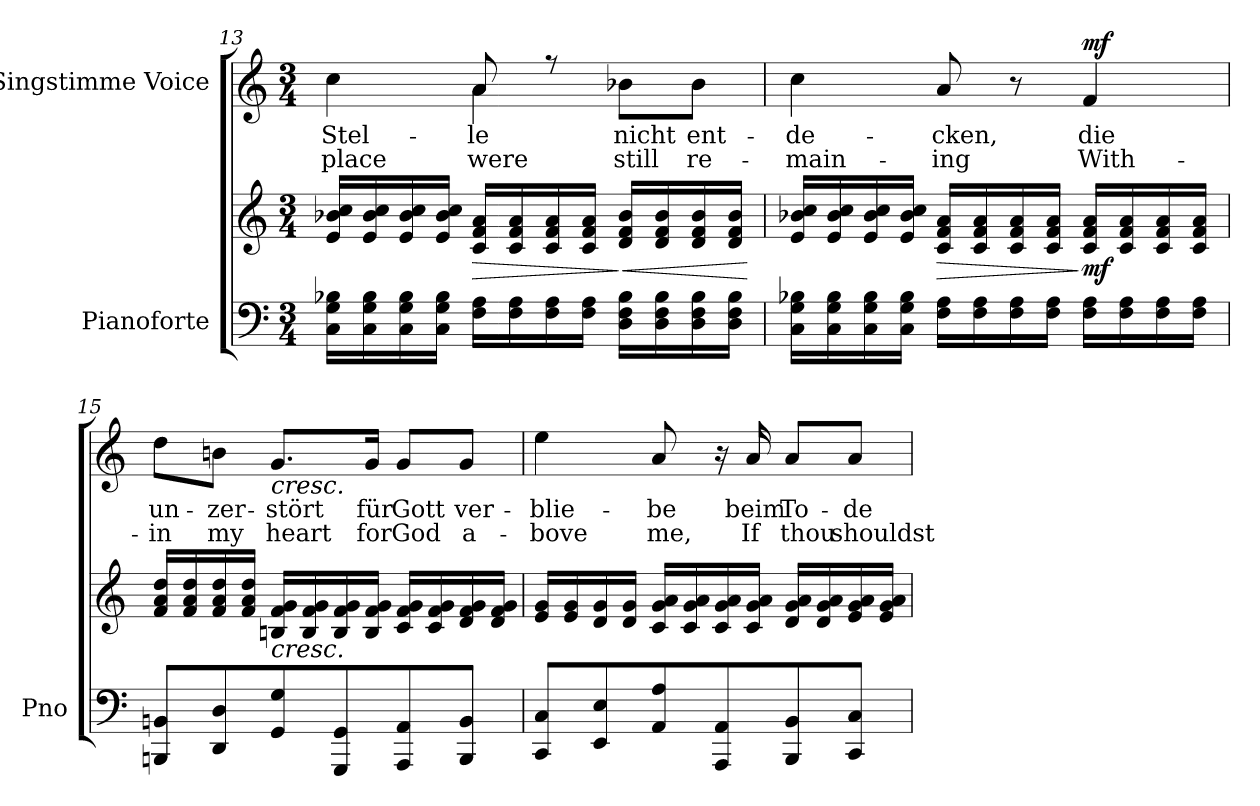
**kern	**kern	**dynam	**kern	**text	**text	**dynam
*part2	*part2	*part2	*part1	*part1	*part1	*part1
*staff3	*staff2	*staff2/3	*staff1	*staff1	*staff1	*staff1
*I"Pianoforte	*	*	*I"Singstimme Voice	*	*	*
*I'Pno	*	*	*	*	*	*
*clefF4	*clefG2	*	*clefG2	*	*	*
*k[]	*k[]	*	*k[]	*	*	*
*M3/4	*M3/4	*	*M3/4	*	*	*
=13	=13	=13	=13	=13	=13	=13
*	*	*	*^	*	*	*
16C\ 16G\ 16B-X\LL	16e/ 16b-X/ 16cc/LL	.	4cc\	4ryy	Stel-	place	.
16C\ 16G\ 16B-\	16e/ 16b-/ 16cc/	.	.	.	.	.	.
16C\ 16G\ 16B-\	16e/ 16b-/ 16cc/	.	.	.	.	.	.
16C\ 16G\ 16B-\JJ	16e/ 16b-/ 16cc/JJ	.	.	.	.	.	.
!	!	!LO:HP:b	!	!	!	!	!
16F\ 16A\LL	16c/ 16f/ 16a/LL	>	8a/	4a\	-le	were	.
16F\ 16A\	16c/ 16f/ 16a/	.	.	.	.	.	.
16F\ 16A\	16c/ 16f/ 16a/	.	8r	.	.	.	.
16F\ 16A\JJ	16c/ 16f/ 16a/JJ	.	.	.	.	.	.
!	!	!LO:HP:n=1:b	!	!	!	!	!
16D\ 16F\ 16B-\LL	16d/ 16f/ 16b-/LL	] <	8b-X\L	4ryy	nicht	still	.
16D\ 16F\ 16B-\	16d/ 16f/ 16b-/	.	.	.	.	.	.
16D\ 16F\ 16B-\	16d/ 16f/ 16b-/	.	8b-\J	.	ent-	re-	.
16D\ 16F\ 16B-\JJ	16d/ 16f/ 16b-/JJ	.	.	.	.	.	.
*	*	*	*v	*v	*	*	*
.	.	[	.	.	.	.
=14	=14	=14	=14	=14	=14	=14
16C\ 16G\ 16B-X\LL	16e/ 16b-X/ 16cc/LL	.	4cc\	-de-	-main-	.
16C\ 16G\ 16B-\	16e/ 16b-/ 16cc/	.	.	.	.	.
16C\ 16G\ 16B-\	16e/ 16b-/ 16cc/	.	.	.	.	.
16C\ 16G\ 16B-\JJ	16e/ 16b-/ 16cc/JJ	.	.	.	.	.
!	!	!LO:HP:b	!	!	!	!
16F\ 16A\LL	16c/ 16f/ 16a/LL	>	8a/	-cken,	-ing	.
16F\ 16A\	16c/ 16f/ 16a/	.	.	.	.	.
16F\ 16A\	16c/ 16f/ 16a/	.	8r	.	.	.
16F\ 16A\JJ	16c/ 16f/ 16a/JJ	.	.	.	.	.
!	!	!LO:DY:n=1:b	!	!	!	!LO:DY:b
16F\ 16A\LL	16c/ 16f/ 16a/LL	] mf	4f/	die	With-	mf
16F\ 16A\	16c/ 16f/ 16a/	.	.	.	.	.
16F\ 16A\	16c/ 16f/ 16a/	.	.	.	.	.
16F\ 16A\JJ	16c/ 16f/ 16a/JJ	.	.	.	.	.
=15	=15	=15	=15	=15	=15	=15
8BBBn/ 8BBn/L	16f/ 16a/ 16dd/LL	.	8dd\L	un-	-in	.
.	16f/ 16a/ 16dd/	.	.	.	.	.
8DD/ 8D/	16f/ 16a/ 16dd/	.	8bn\J	-zer-	my	.
.	16f/ 16a/ 16dd/JJ	.	.	.	.	.
!	!	!	!LO:TX:b:i:t=cresc.	!	!	!
!	!LO:TX:b:i:t=cresc.	!	!	!	!	!
8GG/ 8G/	16Bn/ 16f/ 16g/LL	.	8.g/L	-stört	heart	.
.	16B/ 16f/ 16g/	.	.	.	.	.
8GGG/ 8GG/	16B/ 16f/ 16g/	.	.	.	.	.
.	16B/ 16f/ 16g/JJ	.	16g/Jk	für	for	.
8AAA/ 8AA/	16c/ 16f/ 16g/LL	.	8g/L	Gott	God	.
.	16c/ 16f/ 16g/	.	.	.	.	.
8BBB/ 8BB/J	16d/ 16f/ 16g/	.	8g/J	ver-	a-	.
.	16d/ 16f/ 16g/JJ	.	.	.	.	.
=16	=16	=16	=16	=16	=16	=16
8CC/ 8C/L	16e/ 16g/LL	.	4ee\	-blie-	-bove	.
.	16e/ 16g/	.	.	.	.	.
8EE/ 8E/	16d/ 16g/	.	.	.	.	.
.	16d/ 16g/JJ	.	.	.	.	.
8AA/ 8A/	16c/ 16g/ 16a/LL	.	8a/	-be	me,	.
.	16c/ 16g/ 16a/	.	.	.	.	.
8AAA/ 8AA/	16c/ 16g/ 16a/	.	16r	.	.	.
.	16c/ 16g/ 16a/JJ	.	16a/	beim	If	.
8BBB/ 8BB/	16d/ 16g/ 16a/LL	.	8a/L	To-	thou	.
.	16d/ 16g/ 16a/	.	.	.	.	.
8CC/ 8C/J	16e/ 16g/ 16a/	.	8a/J	-de	shouldst	.
.	16e/ 16g/ 16a/JJ	.	.	.	.	.
=	=	=	=	=	=	=
*-	*-	*-	*-	*-	*-	*-
